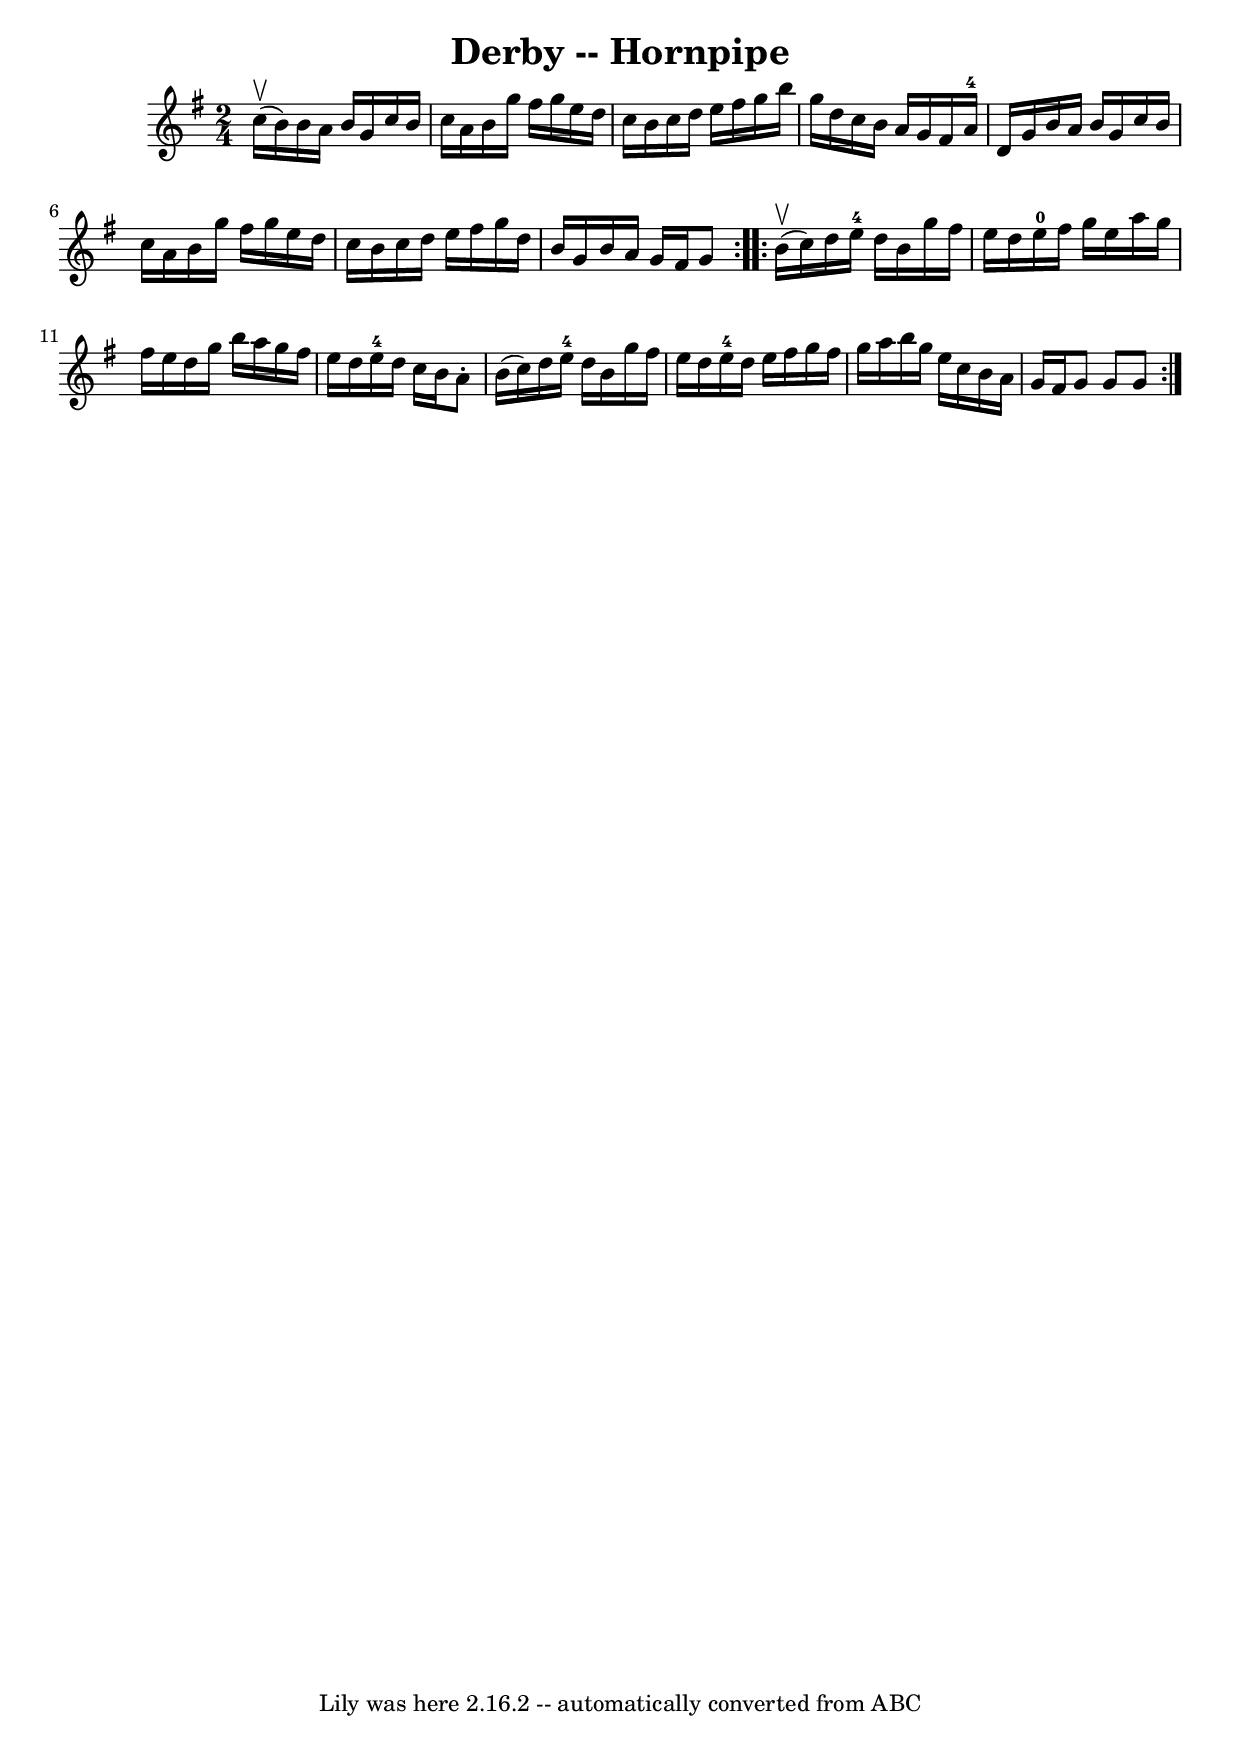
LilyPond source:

\version "2.16.2"
\include "Mammoth.ily"
\header {
  %% book = "Cole's 1000 Fiddle Tunes"
 crossRefNumber = "1"
 footnotes = ""
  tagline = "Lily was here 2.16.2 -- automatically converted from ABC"
  title = "Derby -- Hornpipe"

}
voicedefault =  {



  \repeat volta 2 {

    \time 2/4 
    \key g \major c''16 (^\upbow b'16)  |
 b'16 a'16 b'16 g'16 c''16 b'16 c''16 a'16   |
 b'16 g''16 fis''16 g''16 e''16 d''16 c''16 b'16   |
 c''16 d''16 e''16 fis''16 g''16 b''16 g''16 d''16   |
 c''16 b'16 a'16 g'16 fis'16 a'16-4 d'16 g'16   |
 b'16 a'16 b'16 g'16 c''16 b'16 c''16 a'16   |
 b'16 g''16 fis''16 g''16 e''16 d''16 c''16 b'16   |
 c''16 d''16 e''16 fis''16 g''16 d''16 b'16 g'16   |
 b'16  
 a'16 g'16 fis'16 g'8  
  }     
  \repeat volta 2 {
 b'16 (^\upbow c''16)  |
 d''16 e''16-4 d''16 b'16 g''16 fis''16 e''16 d''16   |
 e''16-0 fis''16 g''16 e''16 a''16 g''16 fis''16 e''16   |
 d''16 g''16 b''16 a''16 g''16 fis''16 e''16 d''16   |
 e''16-4 d''16 c''16 b'16 a'8-. b'16 (c''16)  |
 d''16 e''16-4 d''16 b'16 g''16 fis''16 e''16 d''16   |
 e''16-4 d''16 e''16 fis''16 g''16 fis''16 g''16 a''16   |
 b''16 g''16 e''16 c''16 b'16 a'16 g'16 fis'16   |
 g'8 g'8 g'8  

  }   

}

\score{
  <<

    \context Staff="default"
    {
      \voicedefault 
      
    }

  >>
  \layout {
    
  }
  \midi {
  }

}
